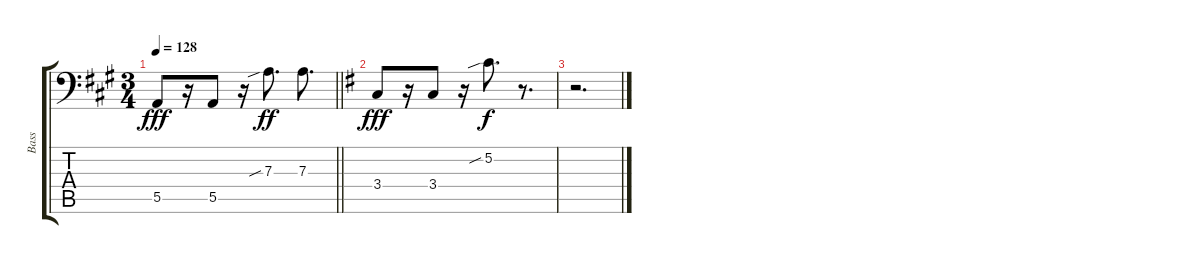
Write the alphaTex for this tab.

\track ("Bass" "Bass") {instrument electricbassfinger}
\staff {score tabs}
\tuning (C3 G2 D2 A1 E1 B0) {hide}
\ts (3 4)
\tempo 128
\clef f4
\barLineRight lightlight
\ks a
5.5.8{dy fff} r.16 5.5.8 r.16 7.3{sib}.8{d dy ff} 7.3.8{d} |
\ks g
3.4.8{dy fff} r.16 3.4.8 r.16 5.2{sib}.8{d dy f} r.8{d} |
r.2{d}
